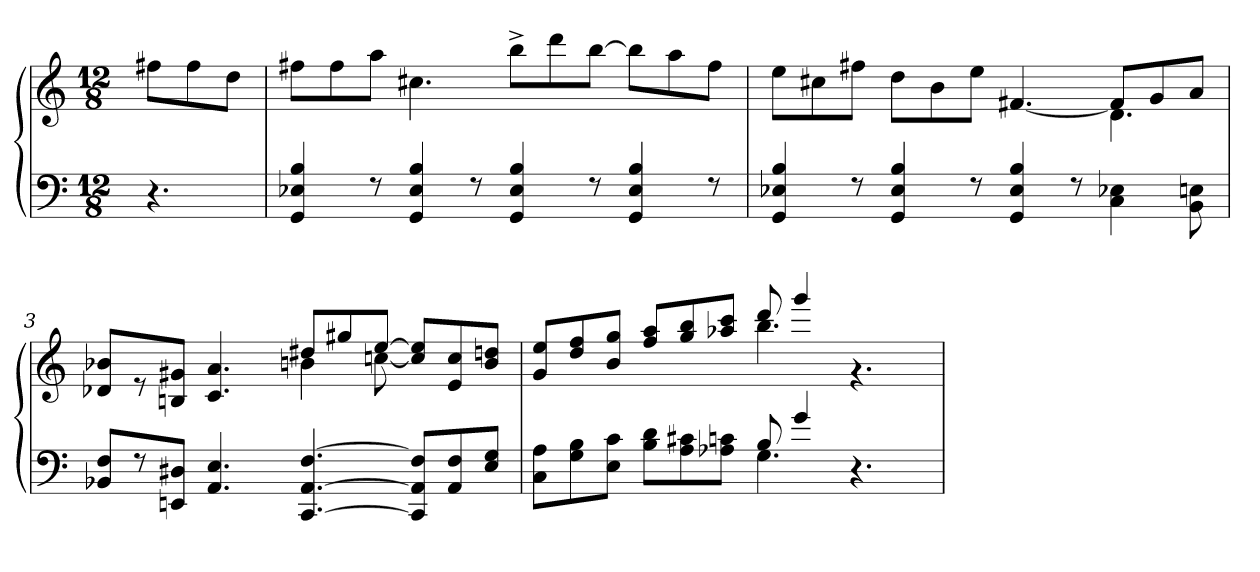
**kern	**kern
*part1	*part1
*staff2	*staff1
*clefF4	*clefG2
*k[]	*k[]
*C:	*C:
*M12/8	*M12/8
=	=
16ryy	16ryy
4.r	8ff#Xi\L
.	8ff#i\
.	8ddi\J
=1	=1
*^	*
4GGi/ 4E-Xi/ 4Bi/	1.ryy	8ff#Xi\L
.	.	8ff#i\
8r	.	8aai\J
4GGi/ 4E-i/ 4Bi/	.	4.cc#Xi\
8r	.	.
4GGi/ 4E-i/ 4Bi/	.	8bb^i\L
.	.	8dddi\
8r	.	[8bbi\J
4GGi/ 4E-i/ 4Bi/	.	8bbi\L]
.	.	8aai\
8r	.	8ff#i\J
=2	=2	=2
*	*	*^
4GGi/ 4E-Xi/ 4Bi/	1.ryy	8eei\L	2ryy
.	.	8cc#Xi\	.
8r	.	8ff#Xi\J	.
4GGi/ 4E-i/ 4Bi/	.	8ddi\L	.
.	.	8bi\	2ryy
8r	.	8eei\J	.
4GGi/ 4E-i/ 4Bi/	.	[4.f#Xi/	.
8r	.	.	8ryy
4Ci\ 4E-Xi\	.	8f#i/L]	4.di\
.	.	8gi/	.
8BBi\ 8Eni\	.	8ai/J	.
!!LO:LB:g=z	!!
=3	=3	=3	=3
8BB-Xi/ 8Fi/L	1.ryy	8d-Xi/ 8b-Xi/L	2ryy
8r	.	8r	.
8EEni/ 8D#Xi/J	.	8Bni/ 8g#Xi/J	.
4.AAi/ 4.Ei/	.	4.ci/ 4.ai/	.
.	.	.	4ryy
[4.CCi/ [4.AAi/ [4.Fi/	.	8dd#Xi/L	4bni\
.	.	8gg#Xi/	.
.	.	[8eei/J	[8ccni\
8CCi]/ 8AAi]/ 8Fi]/L	.	8cci]/ 8eei]/L	4.ryy
8AAi/ 8Fi/	.	8ei/ 8cci/	.
8Ei/ 8Gi/J	.	8bi/ 8ddni/J	.
=4	=4	=4	=4
*	*^	*	*
8Ci\ 8Ai\L	1.ryy	2ryy	8gi/ 8eei/L	2ryy
8Gi\ 8Bi\	.	.	8ddi/ 8ffi/	.
8Ei\ 8ci\J	.	.	8bi/ 8ggi/J	.
8Bi\ 8di\L	.	.	8ffi/ 8aai/L	.
8Ai\ 8c#Xi\	.	4ryy	8ggi/ 8bbi/	4ryy
8A-Xi\ 8cni\J	.	.	8aa-Xi/ 8ccci/J	.
8Bi/	.	4.Gi\	8dddi/	4.bbi\
4gi/	.	.	4gggi/	.
4.r	.	4gyy	4cccyy	4.r
.	.	8ryy	8ryy	.
*v	*v	*v	*	*
*	*v	*v
=	=
*-	*-
